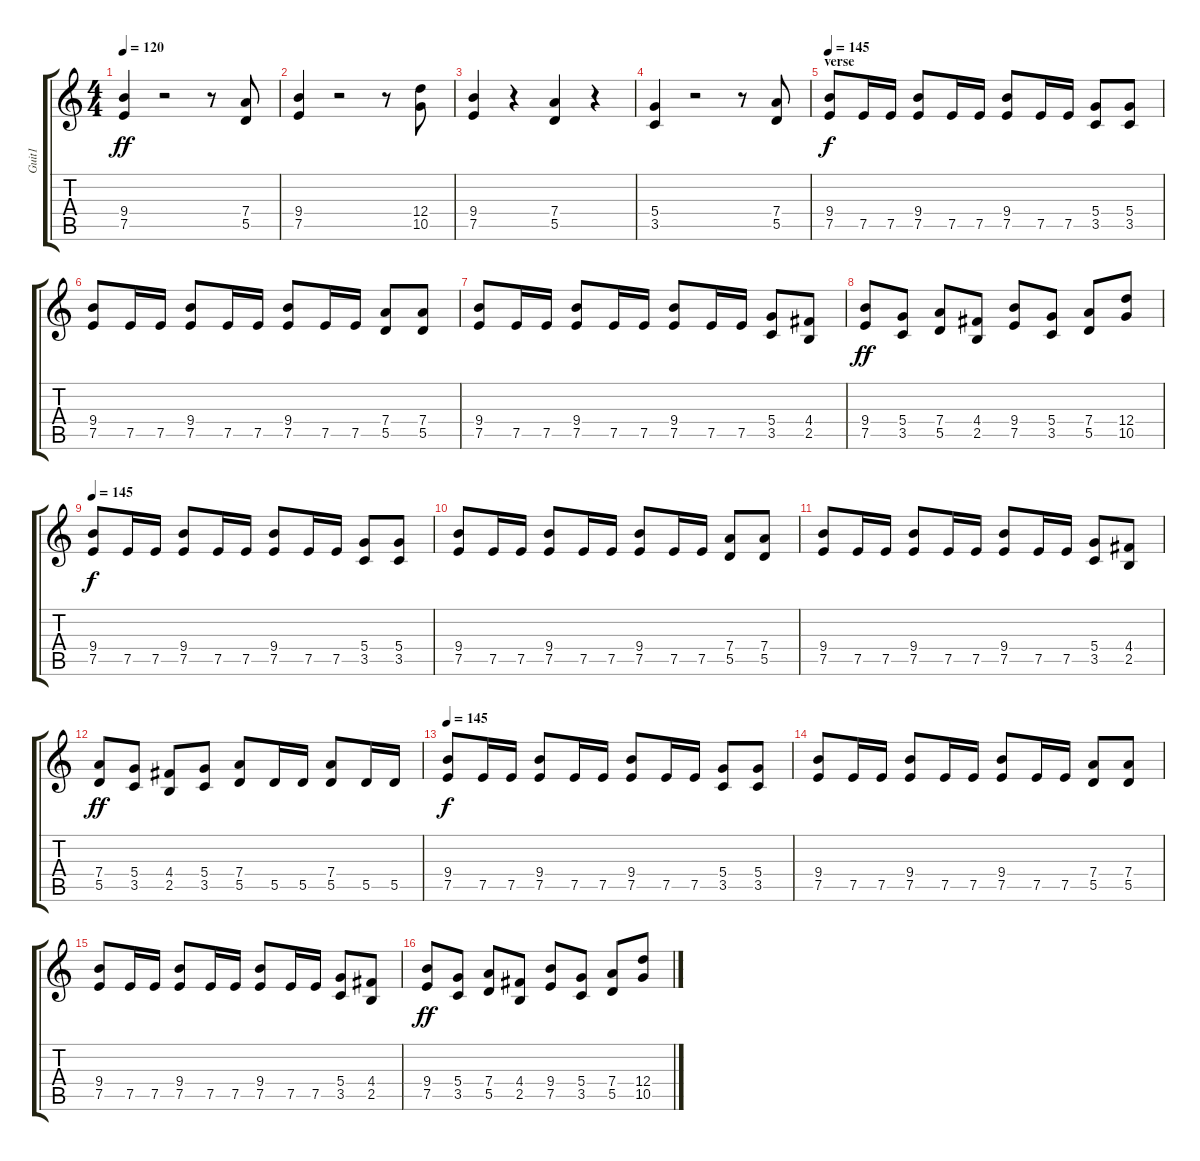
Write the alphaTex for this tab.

\track ("Guit1" "Guit1") {instrument overdrivenguitar}
\staff {score tabs}
\tuning (E4 B3 G3 D3 A2 E2) {hide}
\ts (4 4)
\tempo 120
\clef g2
\ks c
(9.4 7.5).4{dy ff} r.2 r.8 (7.4 5.5).8 |
(9.4 7.5).4 r.2 r.8 (12.4 10.5).8 |
(9.4 7.5).4 r.4 (7.4 5.5).4 r.4 |
(5.4 3.5).4 r.2 r.8 (7.4 5.5).8 |
\section ("" "verse")
\tempo 145
(9.4 7.5).8{dy f} 7.5.16 7.5.16 (9.4 7.5).8 7.5.16 7.5.16 (9.4 7.5).8 7.5.16 7.5.16 (5.4 3.5).8 (5.4 3.5).8 |
(9.4 7.5).8 7.5.16 7.5.16 (9.4 7.5).8 7.5.16 7.5.16 (9.4 7.5).8 7.5.16 7.5.16 (7.4 5.5).8 (7.4 5.5).8 |
(9.4 7.5).8 7.5.16 7.5.16 (9.4 7.5).8 7.5.16 7.5.16 (9.4 7.5).8 7.5.16 7.5.16 (5.4 3.5).8 (4.4 2.5).8 |
(9.4 7.5).8{dy ff} (5.4 3.5).8 (7.4 5.5).8 (4.4 2.5).8 (9.4 7.5).8 (5.4 3.5).8 (7.4 5.5).8 (12.4 10.5).8 |
\tempo 145
(9.4 7.5).8{dy f} 7.5.16 7.5.16 (9.4 7.5).8 7.5.16 7.5.16 (9.4 7.5).8 7.5.16 7.5.16 (5.4 3.5).8 (5.4 3.5).8 |
(9.4 7.5).8 7.5.16 7.5.16 (9.4 7.5).8 7.5.16 7.5.16 (9.4 7.5).8 7.5.16 7.5.16 (7.4 5.5).8 (7.4 5.5).8 |
(9.4 7.5).8 7.5.16 7.5.16 (9.4 7.5).8 7.5.16 7.5.16 (9.4 7.5).8 7.5.16 7.5.16 (5.4 3.5).8 (4.4 2.5).8 |
(7.4 5.5).8{dy ff} (5.4 3.5).8 (4.4 2.5).8 (5.4 3.5).8 (7.4 5.5).8 5.5.16 5.5.16 (7.4 5.5).8 5.5.16 5.5.16 |
\tempo 145
(9.4 7.5).8{dy f} 7.5.16 7.5.16 (9.4 7.5).8 7.5.16 7.5.16 (9.4 7.5).8 7.5.16 7.5.16 (5.4 3.5).8 (5.4 3.5).8 |
(9.4 7.5).8 7.5.16 7.5.16 (9.4 7.5).8 7.5.16 7.5.16 (9.4 7.5).8 7.5.16 7.5.16 (7.4 5.5).8 (7.4 5.5).8 |
(9.4 7.5).8 7.5.16 7.5.16 (9.4 7.5).8 7.5.16 7.5.16 (9.4 7.5).8 7.5.16 7.5.16 (5.4 3.5).8 (4.4 2.5).8 |
(9.4 7.5).8{dy ff} (5.4 3.5).8 (7.4 5.5).8 (4.4 2.5).8 (9.4 7.5).8 (5.4 3.5).8 (7.4 5.5).8 (12.4 10.5).8
